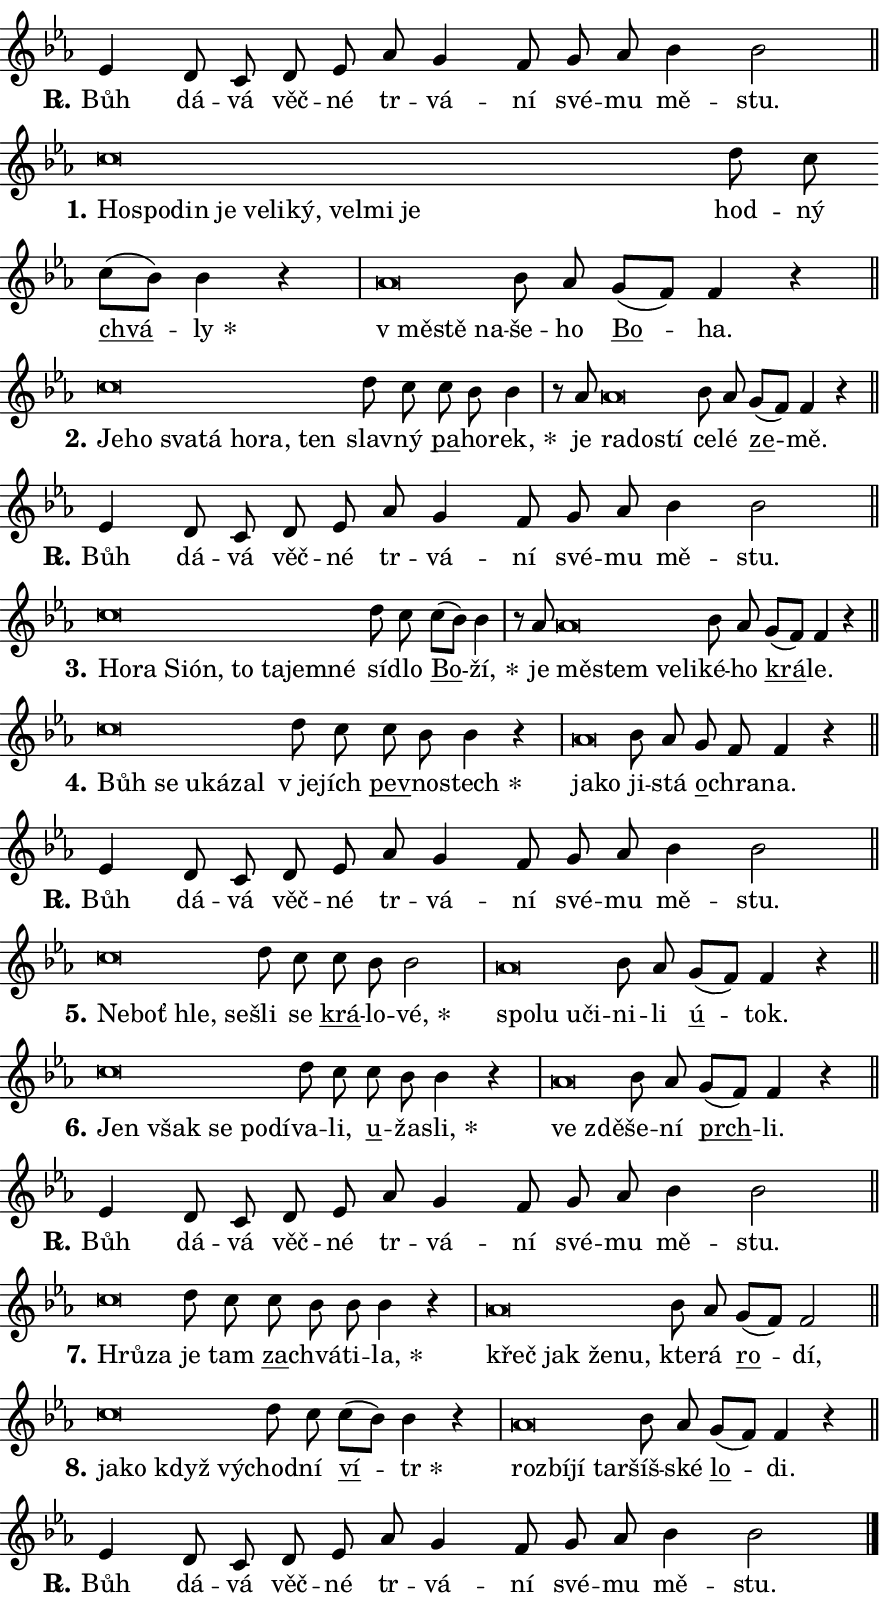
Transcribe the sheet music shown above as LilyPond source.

\version "2.24.0"
\header { tagline = "" }
\paper {
  indent = 0\cm
  top-margin = 0\cm
  right-margin = 0.13\cm % to fit lyric hyphens
  bottom-margin = 0\cm
  left-margin = 0\cm
  paper-width = 15\cm
  page-breaking = #ly:one-page-breaking
  system-system-spacing.basic-distance = #11
  score-system-spacing.basic-distance = #11
  ragged-last = ##f
}


%% Author: Thomas Morley
%% https://lists.gnu.org/archive/html/lilypond-user/2020-05/msg00002.html
#(define (line-position grob)
"Returns position of @var[grob} in current system:
   @code{'start}, if at first time-step
   @code{'end}, if at last time-step
   @code{'middle} otherwise
"
  (let* ((col (ly:item-get-column grob))
         (ln (ly:grob-object col 'left-neighbor))
         (rn (ly:grob-object col 'right-neighbor))
         (col-to-check-left (if (ly:grob? ln) ln col))
         (col-to-check-right (if (ly:grob? rn) rn col))
         (break-dir-left
           (and
             (ly:grob-property col-to-check-left 'non-musical #f)
             (ly:item-break-dir col-to-check-left)))
         (break-dir-right
           (and
             (ly:grob-property col-to-check-right 'non-musical #f)
             (ly:item-break-dir col-to-check-right))))
        (cond ((eqv? 1 break-dir-left) 'start)
              ((eqv? -1 break-dir-right) 'end)
              (else 'middle))))

#(define (tranparent-at-line-position vctor)
  (lambda (grob)
  "Relying on @code{line-position} select the relevant enry from @var{vctor}.
Used to determine transparency,"
    (case (line-position grob)
      ((end) (not (vector-ref vctor 0)))
      ((middle) (not (vector-ref vctor 1)))
      ((start) (not (vector-ref vctor 2))))))

noteHeadBreakVisibility =
#(define-music-function (break-visibility)(vector?)
"Makes @code{NoteHead}s transparent relying on @var{break-visibility}"
#{
  \override NoteHead.transparent =
    #(tranparent-at-line-position break-visibility)
#})

#(define delete-ledgers-for-transparent-note-heads
  (lambda (grob)
    "Reads whether a @code{NoteHead} is transparent.
If so this @code{NoteHead} is removed from @code{'note-heads} from
@var{grob}, which is supposed to be @code{LedgerLineSpanner}.
As a result ledgers are not printed for this @code{NoteHead}"
    (let* ((nhds-array (ly:grob-object grob 'note-heads))
           (nhds-list
             (if (ly:grob-array? nhds-array)
                 (ly:grob-array->list nhds-array)
                 '()))
           ;; Relies on the transparent-property being done before
           ;; Staff.LedgerLineSpanner.after-line-breaking is executed.
           ;; This is fragile ...
           (to-keep
             (remove
               (lambda (nhd)
                 (ly:grob-property nhd 'transparent #f))
               nhds-list)))
      ;; TODO find a better method to iterate over grob-arrays, similiar
      ;; to filter/remove etc for lists
      ;; For now rebuilt from scratch
      (set! (ly:grob-object grob 'note-heads)  '())
      (for-each
        (lambda (nhd)
          (ly:pointer-group-interface::add-grob grob 'note-heads nhd))
        to-keep))))

squashNotes = {
  \override NoteHead.X-extent = #'(-0.2 . 0.2)
  \override NoteHead.Y-extent = #'(-0.75 . 0)
  \override NoteHead.stencil =
    #(lambda (grob)
       (let ((pos (ly:grob-property grob 'staff-position)))
         (begin
           (if (< pos -7) (display "ERROR: Lower brevis then expected\n") (display ""))
           (if (<= pos -6) ly:text-interface::print ly:note-head::print))))
}
unSquashNotes = {
  \revert NoteHead.X-extent
  \revert NoteHead.Y-extent
  \revert NoteHead.stencil
}

hideNotes = \noteHeadBreakVisibility #begin-of-line-visible
unHideNotes = \noteHeadBreakVisibility #all-visible

% work-around for resetting accidentals
% https://lilypond.org/doc/v2.23/Documentation/notation/displaying-rhythms#unmetered-music
cadenzaMeasure = {
  \cadenzaOff
  \partial 1024 s1024
  \cadenzaOn
}

#(define-markup-command (accent layout props text) (markup?)
  "Underline accented syllable"
  (interpret-markup layout props
    #{\markup \override #'(offset . 4.3) \underline { #text }#}))

responsum = \markup \concat {
  "R" \hspace #-1.05 \path #0.1 #'((moveto 0 0.07) (lineto 0.9 0.8)) \hspace #0.05 "."
}

spaceSize = #0.6828661417322834 % exact space size for TeX Gyre Schola

\layout {
  \context {
    \Staff
    \remove "Time_signature_engraver"
    \override LedgerLineSpanner.after-line-breaking = #delete-ledgers-for-transparent-note-heads
  }
  \context {
    \Lyrics {
      \override LyricSpace.minimum-distance = \spaceSize
      \override LyricText.font-name = #"TeX Gyre Schola"
      \override LyricText.font-size = 1
      \override StanzaNumber.font-name = #"TeX Gyre Schola Bold"
      \override StanzaNumber.font-size = 1
    }
  }
  \context {
    \Score 
    \override NoteHead.text =
      #(lambda (grob) 
        (let ((pos (ly:grob-property grob 'staff-position)))
          #{\markup {
            \combine
              \halign #-0.55 \raise #(if (= pos -6) 0 0.5) \override #'(thickness . 2) \draw-line #'(3.2 . 0)
              \musicglyph "noteheads.sM1"
          }#}))
  }
}

% magnetic-lyrics.ily
%
%   written by
%     Jean Abou Samra <jean@abou-samra.fr>
%     Werner Lemberg <wl@gnu.org>
%
%   adapted by
%     Jiri Hon <jiri.hon@gmail.com>
%
% Version 2022-Apr-15

% https://www.mail-archive.com/lilypond-user@gnu.org/msg149350.html

#(define (Left_hyphen_pointer_engraver context)
   "Collect syllable-hyphen-syllable occurrences in lyrics and store
them in properties.  This engraver only looks to the left.  For
example, if the lyrics input is @code{foo -- bar}, it does the
following.

@itemize @bullet
@item
Set the @code{text} property of the @code{LyricHyphen} grob between
@q{foo} and @q{bar} to @code{foo}.

@item
Set the @code{left-hyphen} property of the @code{LyricText} grob with
text @q{foo} to the @code{LyricHyphen} grob between @q{foo} and
@q{bar}.
@end itemize

Use this auxiliary engraver in combination with the
@code{lyric-@/text::@/apply-@/magnetic-@/offset!} hook."
   (let ((hyphen #f)
         (text #f))
     (make-engraver
      (acknowledgers
       ((lyric-syllable-interface engraver grob source-engraver)
        (set! text grob)))
      (end-acknowledgers
       ((lyric-hyphen-interface engraver grob source-engraver)
        ;(when (not (grob::has-interface grob 'lyric-space-interface))
          (set! hyphen grob)));)
      ((stop-translation-timestep engraver)
       (when (and text hyphen)
         (ly:grob-set-object! text 'left-hyphen hyphen))
       (set! text #f)
       (set! hyphen #f)))))

#(define (lyric-text::apply-magnetic-offset! grob)
   "If the space between two syllables is less than the value in
property @code{LyricText@/.details@/.squash-threshold}, move the right
syllable to the left so that it gets concatenated with the left
syllable.

Use this function as a hook for
@code{LyricText@/.after-@/line-@/breaking} if the
@code{Left_@/hyphen_@/pointer_@/engraver} is active."
   (let ((hyphen (ly:grob-object grob 'left-hyphen #f)))
     (when hyphen
       (let ((left-text (ly:spanner-bound hyphen LEFT)))
         (when (grob::has-interface left-text 'lyric-syllable-interface)
           (let* ((common (ly:grob-common-refpoint grob left-text X))
                  (this-x-ext (ly:grob-extent grob common X))
                  (left-x-ext
                   (begin
                     ;; Trigger magnetism for left-text.
                     (ly:grob-property left-text 'after-line-breaking)
                     (ly:grob-extent left-text common X)))
                  ;; `delta` is the gap width between two syllables.
                  (delta (- (interval-start this-x-ext)
                            (interval-end left-x-ext)))
                  (details (ly:grob-property grob 'details))
                  (threshold (assoc-get 'squash-threshold details 0.2)))
             (when (< delta threshold)
               (let* (;; We have to manipulate the input text so that
                      ;; ligatures crossing syllable boundaries are not
                      ;; disabled.  For languages based on the Latin
                      ;; script this is essentially a beautification.
                      ;; However, for non-Western scripts it can be a
                      ;; necessity.
                      (lt (ly:grob-property left-text 'text))
                      (rt (ly:grob-property grob 'text))
                      (is-space (grob::has-interface hyphen 'lyric-space-interface))
                      (space (if is-space " " ""))
                      (extra-delta (if is-space spaceSize 0))
                      ;; Append new syllable.
                      (ltrt-space (if (and (string? lt) (string? rt))
                                (string-append lt space rt)
                                (make-concat-markup (list lt space rt))))
                      ;; Right-align `ltrt` to the right side.
                      (ltrt-space-markup (grob-interpret-markup
                               grob
                               (make-translate-markup
                                (cons (interval-length this-x-ext) 0)
                                (make-right-align-markup ltrt-space)))))
                 (begin
                   ;; Don't print `left-text`.
                   (ly:grob-set-property! left-text 'stencil #f)
                   ;; Set text and stencil (which holds all collected
                   ;; syllables so far) and shift it to the left.
                   (ly:grob-set-property! grob 'text ltrt-space)
                   (ly:grob-set-property! grob 'stencil ltrt-space-markup)
                   (ly:grob-translate-axis! grob (- (- delta extra-delta)) X))))))))))


#(define (lyric-hyphen::displace-bounds-first grob)
   ;; Make very sure this callback isn't triggered too early.
   (let ((left (ly:spanner-bound grob LEFT))
         (right (ly:spanner-bound grob RIGHT)))
     (ly:grob-property left 'after-line-breaking)
     (ly:grob-property right 'after-line-breaking)
     (ly:lyric-hyphen::print grob)))

squashThreshold = #0.4

\layout {
  \context {
    \Lyrics
    \consists #Left_hyphen_pointer_engraver
    \override LyricText.after-line-breaking =
      #lyric-text::apply-magnetic-offset!
    \override LyricHyphen.stencil = #lyric-hyphen::displace-bounds-first
    \override LyricText.details.squash-threshold = \squashThreshold
    \override LyricHyphen.minimum-distance = 0
    \override LyricHyphen.minimum-length = \squashThreshold
  }
}

squashText = \override LyricText.details.squash-threshold = 9999
unSquashText = \override LyricText.details.squash-threshold = \squashThreshold

leftText = \override LyricText.self-alignment-X = #LEFT
unLeftText = \revert LyricText.self-alignment-X

starOffset = #(lambda (grob) 
                (let ((x_offset (ly:self-alignment-interface::aligned-on-x-parent grob)))
                  (if (= x_offset 0) 0 (+ x_offset 1.2))))

star = #(define-music-function (syllable)(string?)
"Append star separator at the end of a syllable"
#{
  \once \override LyricText.X-offset = #starOffset
  \lyricmode { \markup {
    #syllable
    \override #'((font-name . "TeX Gyre Schola Bold")) \hspace #0.2 \lower #0.65 \larger "*"
  } }
#})

starAccent = #(define-music-function (syllable)(string?)
"Append star separator at the end of a syllable and make accent"
#{
  \once \override LyricText.X-offset = #starOffset
  \lyricmode { \markup {
    \accent #syllable
    \override #'((font-name . "TeX Gyre Schola Bold")) \hspace #0.2 \lower #0.65 \larger "*"
  } }
#})

breath = #(define-music-function (syllable)(string?)
"Append breathing indicator at the end of a syllable"
#{
  \lyricmode { \markup { #syllable "+" } }
#})

optionalBreath = #(define-music-function (syllable)(string?)
"Append optional breathing indicator at the end of a syllable"
#{
  \lyricmode { \markup { #syllable "(+)" } }
#})


\score {
    <<
        \new Voice = "melody" { \cadenzaOn \key es \major \relative { es'4 d8 c d es \bar "" as g4 f8 \bar "" g as bes4 bes2 \cadenzaMeasure \bar "||" \break } }
        \new Lyrics \lyricsto "melody" { \lyricmode { \set stanza = \responsum
Bůh dá -- vá věč -- né tr -- vá -- ní své -- mu mě -- stu. } }
    >>
    \layout {}
}

\score {
    <<
        \new Voice = "melody" { \cadenzaOn \key es \major \relative { \squashNotes c''\breve*1/16 \hideNotes \breve*1/16 \bar "" \breve*1/16 \bar "" \breve*1/16 \bar "" \breve*1/16 \bar "" \breve*1/16 \bar "" \breve*1/16 \bar "" \breve*1/16 \bar "" \breve*1/16 \breve*1/16 \bar "" \unHideNotes \unSquashNotes d8 c \bar "" c[( bes)] bes4 r \cadenzaMeasure \bar "|" \squashNotes as\breve*1/16 \hideNotes \breve*1/16 \breve*1/16 \bar "" \unHideNotes \unSquashNotes bes8 as \bar "" g[( f)] f4 r \cadenzaMeasure \bar "||" \break } }
        \new Lyrics \lyricsto "melody" { \lyricmode { \set stanza = "1."
\leftText Ho -- \squashText spo -- din je ve -- li -- ký, vel -- mi je \unLeftText \unSquashText hod -- ný \markup \accent chvá -- \star ly \leftText "v mě" -- \squashText stě na -- \unLeftText \unSquashText še -- ho \markup \accent Bo -- ha. } }
    >>
    \layout {}
}

\score {
    <<
        \new Voice = "melody" { \cadenzaOn \key es \major \relative { \squashNotes c''\breve*1/16 \hideNotes \breve*1/16 \bar "" \breve*1/16 \bar "" \breve*1/16 \bar "" \breve*1/16 \bar "" \breve*1/16 \breve*1/16 \bar "" \unHideNotes \unSquashNotes d8 c \bar "" c bes bes4 \cadenzaMeasure \bar "|" r8 as8 \squashNotes as\breve*1/16 \hideNotes \breve*1/16 \breve*1/16 \bar "" \unHideNotes \unSquashNotes bes8 as \bar "" g[( f)] f4 r \cadenzaMeasure \bar "||" \break } }
        \new Lyrics \lyricsto "melody" { \lyricmode { \set stanza = "2."
\leftText Je -- \squashText ho sva -- tá ho -- ra, ten \unLeftText \unSquashText slav -- ný \markup \accent pa -- ho -- \star rek, je \leftText ra -- \squashText do -- stí \unLeftText \unSquashText ce -- lé \markup \accent ze -- mě. } }
    >>
    \layout {}
}

\score {
    <<
        \new Voice = "melody" { \cadenzaOn \key es \major \relative { es'4 d8 c d es \bar "" as g4 f8 \bar "" g as bes4 bes2 \cadenzaMeasure \bar "||" \break } }
        \new Lyrics \lyricsto "melody" { \lyricmode { \set stanza = \responsum
Bůh dá -- vá věč -- né tr -- vá -- ní své -- mu mě -- stu. } }
    >>
    \layout {}
}

\score {
    <<
        \new Voice = "melody" { \cadenzaOn \key es \major \relative { \squashNotes c''\breve*1/16 \hideNotes \breve*1/16 \bar "" \breve*1/16 \bar "" \breve*1/16 \bar "" \breve*1/16 \bar "" \breve*1/16 \bar "" \breve*1/16 \breve*1/16 \bar "" \unHideNotes \unSquashNotes d8 c \bar "" c[( bes)] bes4 \cadenzaMeasure \bar "|" r8 as8 \squashNotes as\breve*1/16 \hideNotes \breve*1/16 \bar "" \breve*1/16 \breve*1/16 \bar "" \unHideNotes \unSquashNotes bes8 as \bar "" g[( f)] f4 r \cadenzaMeasure \bar "||" \break } }
        \new Lyrics \lyricsto "melody" { \lyricmode { \set stanza = "3."
\leftText Ho -- \squashText ra Si -- ón, to ta -- jem -- né \unLeftText \unSquashText sí -- dlo \markup \accent Bo -- \star ží, je \leftText mě -- \squashText stem ve -- li -- \unLeftText \unSquashText ké -- ho \markup \accent krá -- le. } }
    >>
    \layout {}
}

\score {
    <<
        \new Voice = "melody" { \cadenzaOn \key es \major \relative { \squashNotes c''\breve*1/16 \hideNotes \breve*1/16 \bar "" \breve*1/16 \bar "" \breve*1/16 \breve*1/16 \bar "" \unHideNotes \unSquashNotes d8 c \bar "" c bes bes4 r \cadenzaMeasure \bar "|" \squashNotes as\breve*1/16 \hideNotes \breve*1/16 \bar "" \unHideNotes \unSquashNotes bes8 as \bar "" g f f4 r \cadenzaMeasure \bar "||" \break } }
        \new Lyrics \lyricsto "melody" { \lyricmode { \set stanza = "4."
\leftText Bůh \squashText se u -- ká -- zal \unLeftText \unSquashText "v je" -- jích \markup \accent pev -- no -- \star stech \leftText ja -- \squashText ko \unLeftText \unSquashText ji -- stá \markup \accent o -- chra -- na. } }
    >>
    \layout {}
}

\score {
    <<
        \new Voice = "melody" { \cadenzaOn \key es \major \relative { es'4 d8 c d es \bar "" as g4 f8 \bar "" g as bes4 bes2 \cadenzaMeasure \bar "||" \break } }
        \new Lyrics \lyricsto "melody" { \lyricmode { \set stanza = \responsum
Bůh dá -- vá věč -- né tr -- vá -- ní své -- mu mě -- stu. } }
    >>
    \layout {}
}

\score {
    <<
        \new Voice = "melody" { \cadenzaOn \key es \major \relative { \squashNotes c''\breve*1/16 \hideNotes \breve*1/16 \bar "" \breve*1/16 \breve*1/16 \bar "" \unHideNotes \unSquashNotes d8 c \bar "" c bes bes2 \cadenzaMeasure \bar "|" \squashNotes as\breve*1/16 \hideNotes \breve*1/16 \bar "" \breve*1/16 \breve*1/16 \bar "" \unHideNotes \unSquashNotes bes8 as \bar "" g[( f)] f4 r \cadenzaMeasure \bar "||" \break } }
        \new Lyrics \lyricsto "melody" { \lyricmode { \set stanza = "5."
\leftText Ne -- \squashText boť hle, se -- \unLeftText \unSquashText šli se \markup \accent krá -- lo -- \star vé, \leftText spo -- \squashText lu u -- či -- \unLeftText \unSquashText ni -- li \markup \accent ú -- tok. } }
    >>
    \layout {}
}

\score {
    <<
        \new Voice = "melody" { \cadenzaOn \key es \major \relative { \squashNotes c''\breve*1/16 \hideNotes \breve*1/16 \bar "" \breve*1/16 \bar "" \breve*1/16 \breve*1/16 \bar "" \unHideNotes \unSquashNotes d8 c \bar "" c bes bes4 r \cadenzaMeasure \bar "|" \squashNotes as\breve*1/16 \hideNotes \breve*1/16 \bar "" \unHideNotes \unSquashNotes bes8 as \bar "" g[( f)] f4 r \cadenzaMeasure \bar "||" \break } }
        \new Lyrics \lyricsto "melody" { \lyricmode { \set stanza = "6."
\leftText Jen \squashText však se po -- dí -- \unLeftText \unSquashText va -- li, \markup \accent u -- ža -- \star sli, \leftText ve \squashText zdě -- \unLeftText \unSquashText še -- ní \markup \accent prch -- li. } }
    >>
    \layout {}
}

\score {
    <<
        \new Voice = "melody" { \cadenzaOn \key es \major \relative { es'4 d8 c d es \bar "" as g4 f8 \bar "" g as bes4 bes2 \cadenzaMeasure \bar "||" \break } }
        \new Lyrics \lyricsto "melody" { \lyricmode { \set stanza = \responsum
Bůh dá -- vá věč -- né tr -- vá -- ní své -- mu mě -- stu. } }
    >>
    \layout {}
}

\score {
    <<
        \new Voice = "melody" { \cadenzaOn \key es \major \relative { \squashNotes c''\breve*1/16 \hideNotes \breve*1/16 \bar "" \unHideNotes \unSquashNotes d8 c \bar "" c bes bes bes4 r \cadenzaMeasure \bar "|" \squashNotes as\breve*1/16 \hideNotes \breve*1/16 \bar "" \breve*1/16 \breve*1/16 \bar "" \unHideNotes \unSquashNotes bes8 as \bar "" g[( f)] f2 \cadenzaMeasure \bar "||" \break } }
        \new Lyrics \lyricsto "melody" { \lyricmode { \set stanza = "7."
\leftText Hrů -- \squashText za \unLeftText \unSquashText je tam \markup \accent za -- chvá -- ti -- \star la, \leftText křeč \squashText jak že -- nu, \unLeftText \unSquashText kte -- rá \markup \accent ro -- dí, } }
    >>
    \layout {}
}

\score {
    <<
        \new Voice = "melody" { \cadenzaOn \key es \major \relative { \squashNotes c''\breve*1/16 \hideNotes \breve*1/16 \bar "" \breve*1/16 \breve*1/16 \bar "" \unHideNotes \unSquashNotes d8 c \bar "" c[( bes)] bes4 r \cadenzaMeasure \bar "|" \squashNotes as\breve*1/16 \hideNotes \breve*1/16 \bar "" \breve*1/16 \breve*1/16 \bar "" \unHideNotes \unSquashNotes bes8 as \bar "" g[( f)] f4 r \cadenzaMeasure \bar "||" \break } }
        \new Lyrics \lyricsto "melody" { \lyricmode { \set stanza = "8."
\leftText ja -- \squashText ko když vý -- \unLeftText \unSquashText chod -- ní \markup \accent ví -- \star tr \leftText roz -- \squashText bí -- jí tar -- \unLeftText \unSquashText šíš -- ské \markup \accent lo -- di. } }
    >>
    \layout {}
}

\score {
    <<
        \new Voice = "melody" { \cadenzaOn \key es \major \relative { es'4 d8 c d es \bar "" as g4 f8 \bar "" g as bes4 bes2 \cadenzaMeasure \bar "||" \break } \bar "|." }
        \new Lyrics \lyricsto "melody" { \lyricmode { \set stanza = \responsum
Bůh dá -- vá věč -- né tr -- vá -- ní své -- mu mě -- stu. } }
    >>
    \layout {}
}
